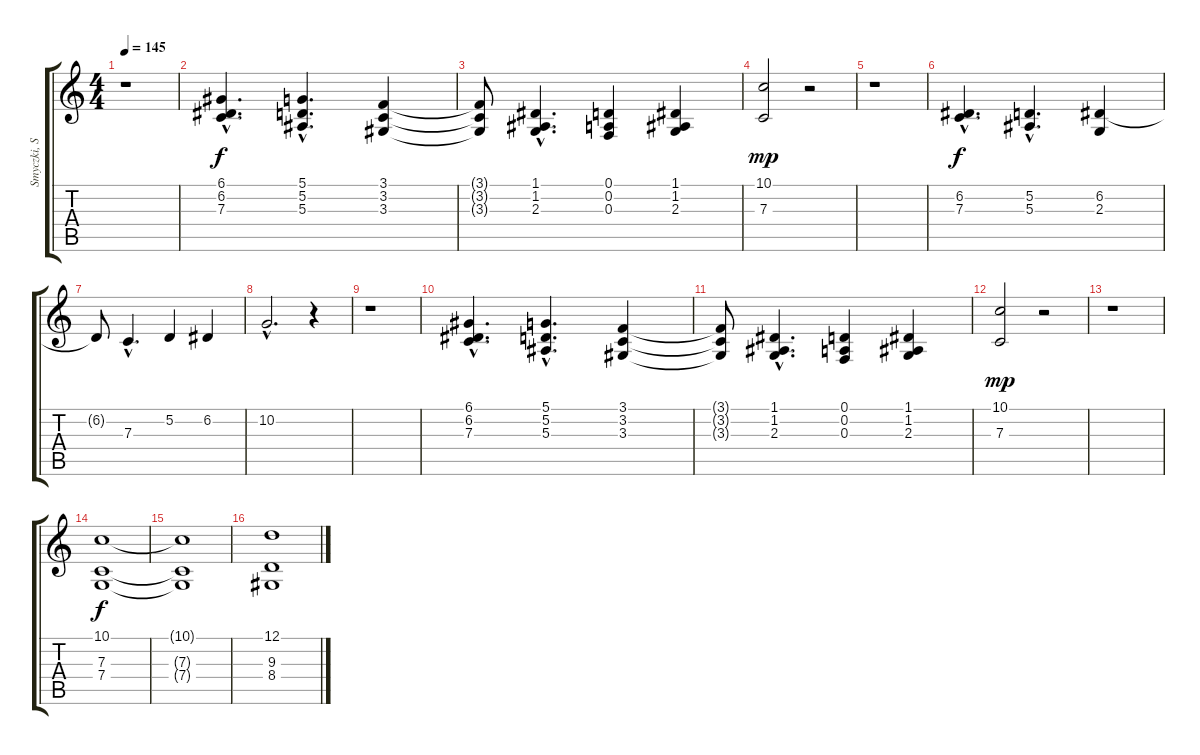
\track ("Smyczki, SFX" "Smyczki, S") {instrument stringensemble2}
\staff {score tabs}
\tuning (D4 A3 F3 C3 G2 C2) {hide}
\ts (4 4)
\tempo 145
\clef g2
\ks c
r.1{dy f} |
(6.1{hac} 6.2{hac} 7.3{hac}).4{d volume 16} (5.1{hac} 5.2{hac} 5.3{hac}).4{d} (3.1 3.2 3.3).4 |
(3.1{t} 3.2{t} 3.3{t}).8 (1.1{hac} 1.2{hac} 2.3{hac}).4{d} (0.1 0.2 0.3).4 (1.1 1.2 2.3).4 |
(10.1 7.3).2{dy mp} r.2 |
r.1 |
(6.2{hac} 7.3{hac}).4{d dy f volume 12} (5.2{hac} 5.3{hac}).4{d} (6.2 2.3).4 |
6.2{t}.8 7.3{hac}.4{d} 5.2.4 6.2.4 |
10.2{hac}.2{d} r.4 |
r.1 |
(6.1{hac} 6.2{hac} 7.3{hac}).4{d volume 16} (5.1{hac} 5.2{hac} 5.3{hac}).4{d} (3.1 3.2 3.3).4 |
(3.1{t} 3.2{t} 3.3{t}).8 (1.1{hac} 1.2{hac} 2.3{hac}).4{d} (0.1 0.2 0.3).4 (1.1 1.2 2.3).4 |
(10.1 7.3).2{dy mp} r.2 |
r.1 |
\section ("" "")
(10.1 7.3 7.4).1{dy f volume 12} |
(10.1{t} 7.3{t} 7.4{t}).1 |
(12.1 9.3 8.4).1
